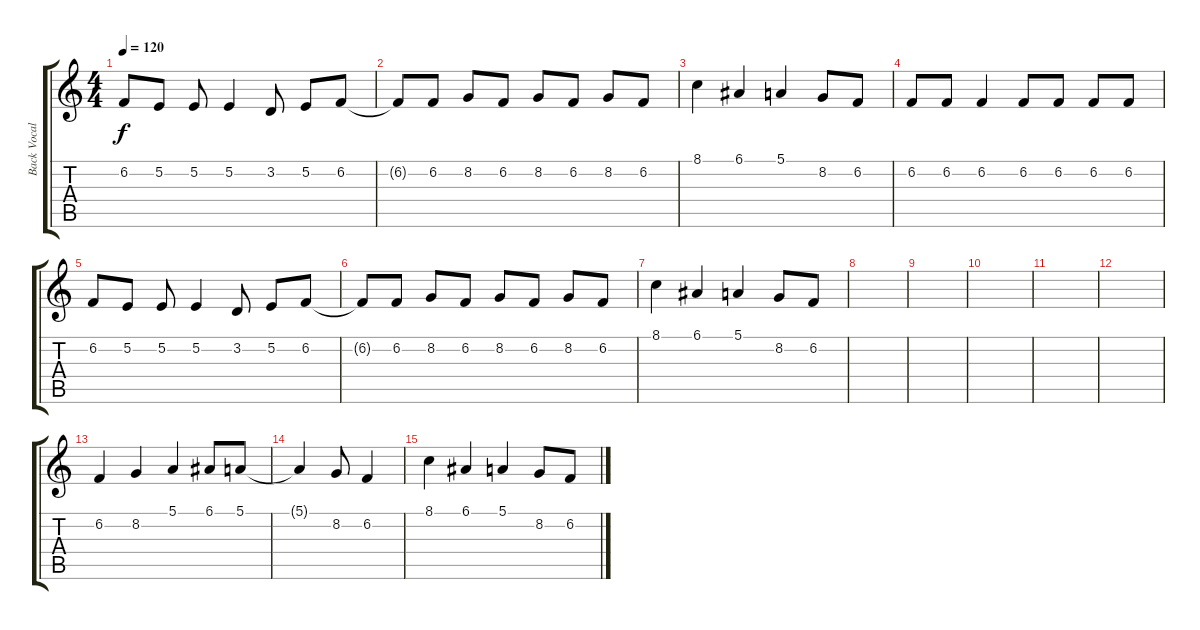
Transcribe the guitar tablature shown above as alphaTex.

\track ("Back Vocals" "Back Vocal") {instrument lead6voice}
\staff {score tabs}
\tuning (E4 B3 G3 D3 A2 E2) {hide}
\ts (4 4)
\tempo 120
\clef g2
\ks c
6.2.8{dy f} 5.2.8 5.2.8 5.2.4 3.2.8 5.2.8 6.2.8 |
6.2{t}.8 6.2.8 8.2.8 6.2.8 8.2.8 6.2.8 8.2.8 6.2.8 |
8.1.4 6.1.4 5.1.4 8.2.8 6.2.8 |
6.2.8 6.2.8 6.2.4 6.2.8 6.2.8 6.2.8 6.2.8 |
6.2.8 5.2.8 5.2.8 5.2.4 3.2.8 5.2.8 6.2.8 |
6.2{t}.8 6.2.8 8.2.8 6.2.8 8.2.8 6.2.8 8.2.8 6.2.8 |
8.1.4 6.1.4 5.1.4 8.2.8 6.2.8 |
|
|
|
|
|
6.2.4 8.2.4 5.1.4 6.1.8 5.1.8 |
5.1{t}.4 8.2.8 6.2.4 |
8.1.4 6.1.4 5.1.4 8.2.8 6.2.8
